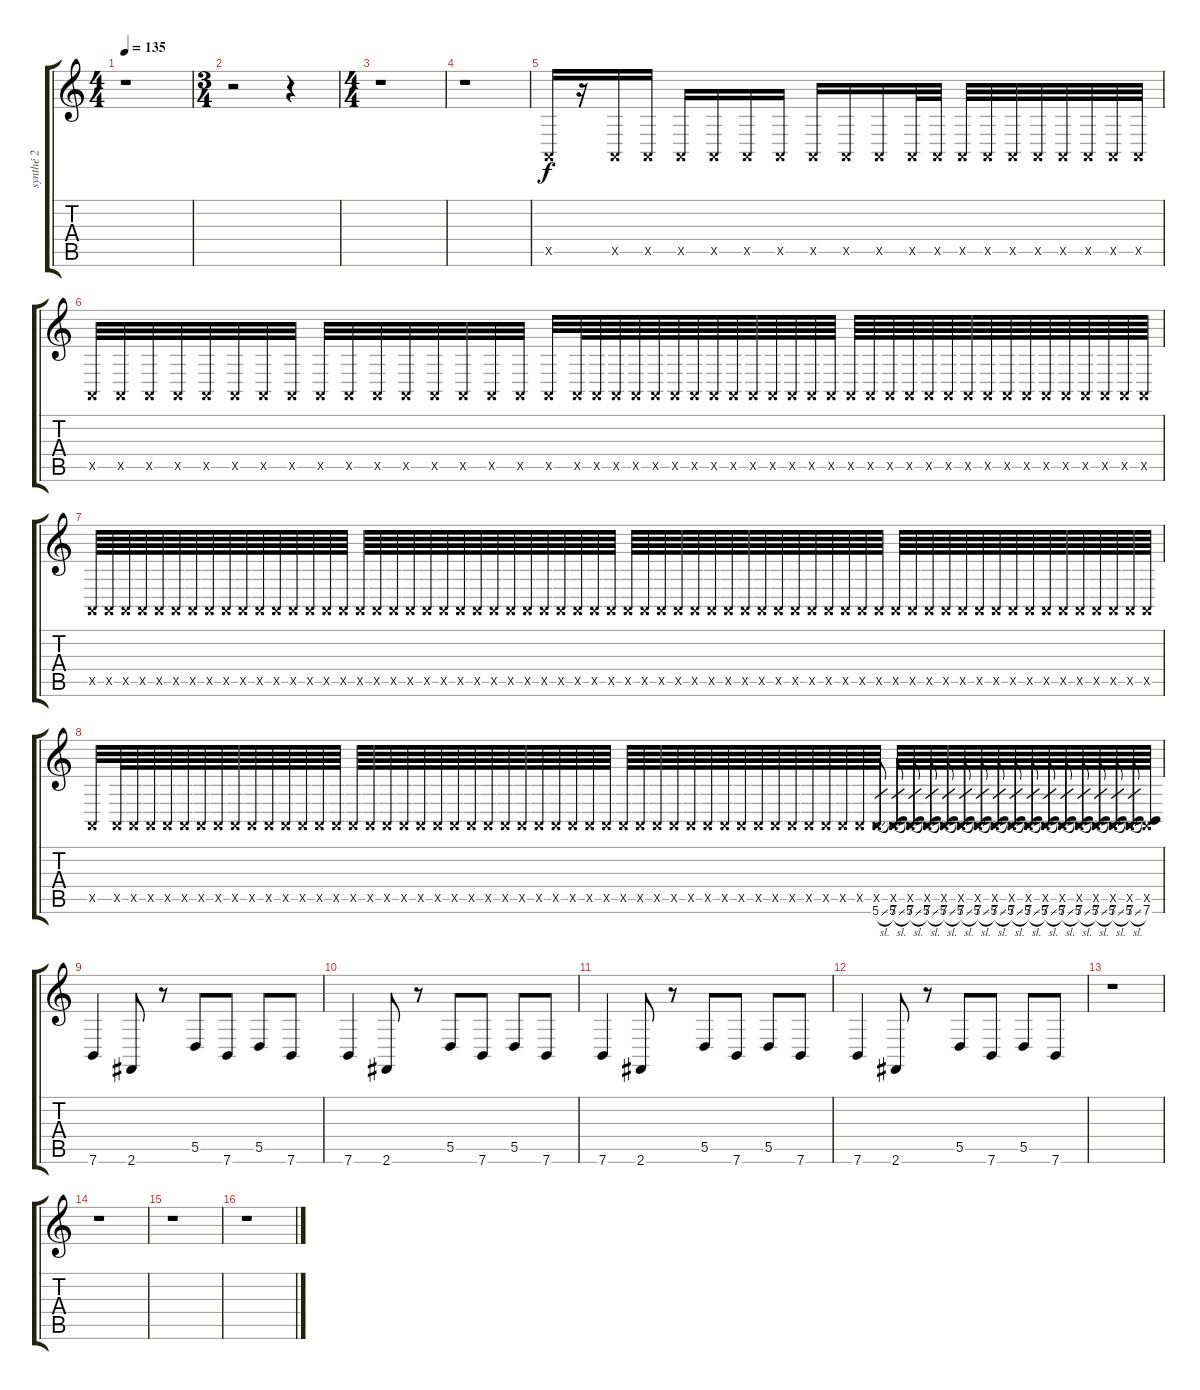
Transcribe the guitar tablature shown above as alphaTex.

\track ("synthé 2" "synthé 2") {instrument lead2sawtooth}
\staff {score tabs}
\tuning (E4 B3 G3 D3 A2 E2) {hide}
\ts (4 4)
\tempo 135
\clef g2
\ks c
r.1{dy f instrument lead2sawtooth} |
\ts (3 4)
r.2 r.4 |
\ts (4 4)
r.1 |
r.1 |
0.5{x}.16 r.16 0.5{x}.16 0.5{x}.16 0.5{x}.16 0.5{x}.16 0.5{x}.16 0.5{x}.16 0.5{x}.16 0.5{x}.16 0.5{x}.16 0.5{x}.32 0.5{x}.32 0.5{x}.32 0.5{x}.32 0.5{x}.32 0.5{x}.32 0.5{x}.32 0.5{x}.32 0.5{x}.32 0.5{x}.32 |
0.5{x}.32 0.5{x}.32 0.5{x}.32 0.5{x}.32 0.5{x}.32 0.5{x}.32 0.5{x}.32 0.5{x}.32 0.5{x}.32 0.5{x}.32 0.5{x}.32 0.5{x}.32 0.5{x}.32 0.5{x}.32 0.5{x}.32 0.5{x}.32 0.5{x}.32 0.5{x}.64 0.5{x}.64 0.5{x}.64 0.5{x}.64 0.5{x}.64 0.5{x}.64 0.5{x}.64 0.5{x}.64 0.5{x}.64 0.5{x}.64 0.5{x}.64 0.5{x}.64 0.5{x}.64 0.5{x}.64 0.5{x}.64 0.5{x}.64 0.5{x}.64 0.5{x}.64 0.5{x}.64 0.5{x}.64 0.5{x}.64 0.5{x}.64 0.5{x}.64 0.5{x}.64 0.5{x}.64 0.5{x}.64 0.5{x}.64 0.5{x}.64 0.5{x}.64 0.5{x}.64 |
0.5{x}.64 0.5{x}.64 0.5{x}.64 0.5{x}.64 0.5{x}.64 0.5{x}.64 0.5{x}.64 0.5{x}.64 0.5{x}.64 0.5{x}.64 0.5{x}.64 0.5{x}.64 0.5{x}.64 0.5{x}.64 0.5{x}.64 0.5{x}.64 0.5{x}.64 0.5{x}.64 0.5{x}.64 0.5{x}.64 0.5{x}.64 0.5{x}.64 0.5{x}.64 0.5{x}.64 0.5{x}.64 0.5{x}.64 0.5{x}.64 0.5{x}.64 0.5{x}.64 0.5{x}.64 0.5{x}.64 0.5{x}.64 0.5{x}.64 0.5{x}.64 0.5{x}.64 0.5{x}.64 0.5{x}.64 0.5{x}.64 0.5{x}.64 0.5{x}.64 0.5{x}.64 0.5{x}.64 0.5{x}.64 0.5{x}.64 0.5{x}.64 0.5{x}.64 0.5{x}.64 0.5{x}.64 0.5{x}.64 0.5{x}.64 0.5{x}.64 0.5{x}.64 0.5{x}.64 0.5{x}.64 0.5{x}.64 0.5{x}.64 0.5{x}.64 0.5{x}.64 0.5{x}.64 0.5{x}.64 0.5{x}.64 0.5{x}.64 0.5{x}.64 0.5{x}.64 |
0.5{x}.32 0.5{x}.64 0.5{x}.64 0.5{x}.64 0.5{x}.64 0.5{x}.64 0.5{x}.64 0.5{x}.64 0.5{x}.64 0.5{x}.64 0.5{x}.64 0.5{x}.64 0.5{x}.64 0.5{x}.64 0.5{x}.64 0.5{x}.64 0.5{x}.64 0.5{x}.64 0.5{x}.64 0.5{x}.64 0.5{x}.64 0.5{x}.64 0.5{x}.64 0.5{x}.64 0.5{x}.64 0.5{x}.64 0.5{x}.64 0.5{x}.64 0.5{x}.64 0.5{x}.64 0.5{x}.64 0.5{x}.64 0.5{x}.64 0.5{x}.64 0.5{x}.64 0.5{x}.64 0.5{x}.64 0.5{x}.64 0.5{x}.64 0.5{x}.64 0.5{x}.64 0.5{x}.64 0.5{x}.64 0.5{x}.64 0.5{x}.64 0.5{x}.64 0.5{x}.64 5.6{sl}.8{gr} (0.5{x} 7.6).64 5.6{sl}.8{gr} (0.5{x} 7.6).64 5.6{sl}.8{gr} (0.5{x} 7.6).64 5.6{sl}.8{gr} (0.5{x} 7.6).64 5.6{sl}.8{gr} (0.5{x} 7.6).64 5.6{sl}.8{gr} (0.5{x} 7.6).64 5.6{sl}.8{gr} (0.5{x} 7.6).64 5.6{sl}.8{gr} (0.5{x} 7.6).64 5.6{sl}.8{gr} (0.5{x} 7.6).64 5.6{sl}.8{gr} (0.5{x} 7.6).64 5.6{sl}.8{gr} (0.5{x} 7.6).64 5.6{sl}.8{gr} (0.5{x} 7.6).64 5.6{sl}.8{gr} (0.5{x} 7.6).64 5.6{sl}.8{gr} (0.5{x} 7.6).64 5.6{sl}.8{gr} (0.5{x} 7.6).64 5.6{sl}.8{gr} (0.5{x} 7.6).64 |
7.6.4 2.6.8 r.8 5.5.8 7.6.8 5.5.8 7.6.8 |
7.6.4 2.6.8 r.8 5.5.8 7.6.8 5.5.8 7.6.8 |
7.6.4 2.6.8 r.8 5.5.8 7.6.8 5.5.8 7.6.8 |
7.6.4 2.6.8 r.8 5.5.8 7.6.8 5.5.8 7.6.8 |
r.1 |
r.1 |
r.1 |
r.1
